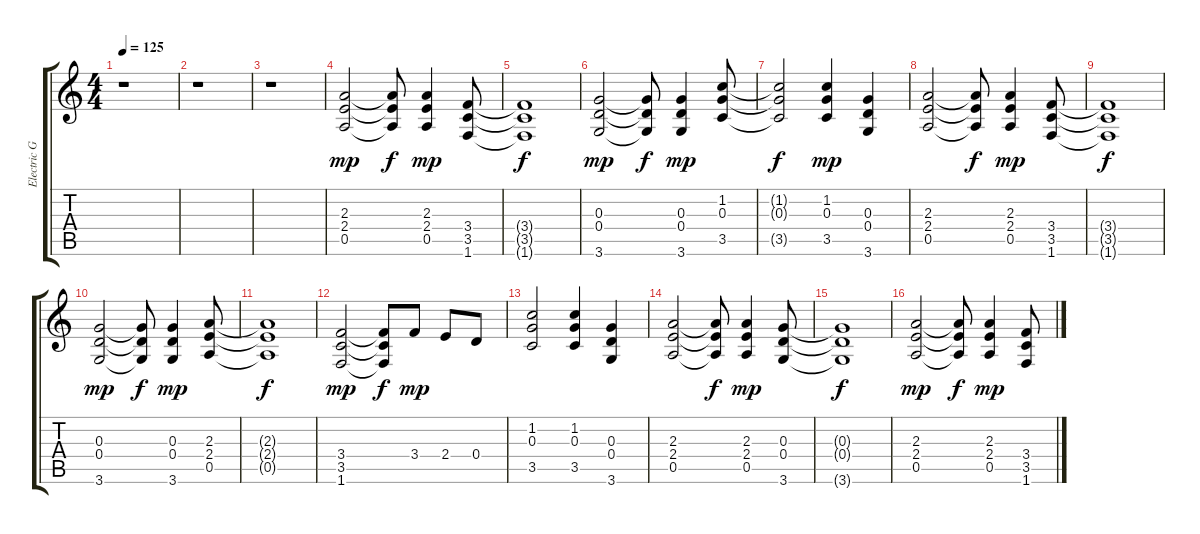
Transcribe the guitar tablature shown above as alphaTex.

\track ("Electric Guitar" "Electric G") {instrument distortionguitar}
\staff {score tabs}
\tuning (E4 B3 G3 D3 A2 E2) {hide}
\ts (4 4)
\tempo 125
\clef g2
\ks c
r.1{dy f} |
r.1 |
r.1 |
(2.3 2.4 0.5).2{dy mp} (2.3{t} 2.4{t} 0.5{t}).8{dy f} (2.3 2.4 0.5).4{dy mp} (3.4 3.5 1.6).8 |
(3.4{t} 3.5{t} 1.6{t}).1{dy f} |
(0.3 0.4 3.6).2{dy mp} (0.3{t} 0.4{t} 3.6{t}).8{dy f} (0.3 0.4 3.6).4{dy mp} (1.2 0.3 3.5).8 |
(1.2{t} 0.3{t} 3.5{t}).2{dy f} (1.2 0.3 3.5).4{dy mp} (0.3 0.4 3.6).4 |
(2.3 2.4 0.5).2 (2.3{t} 2.4{t} 0.5{t}).8{dy f} (2.3 2.4 0.5).4{dy mp} (3.4 3.5 1.6).8 |
(3.4{t} 3.5{t} 1.6{t}).1{dy f} |
(0.3 0.4 3.6).2{dy mp} (0.3{t} 0.4{t} 3.6{t}).8{dy f} (0.3 0.4 3.6).4{dy mp} (2.3 2.4 0.5).8 |
(2.3{t} 2.4{t} 0.5{t}).1{dy f} |
(3.4 3.5 1.6).2{dy mp} (3.4{t} 3.5{t} 1.6{t}).8{dy f} 3.4.8{dy mp} 2.4.8 0.4.8 |
(1.2 0.3 3.5).2 (1.2 0.3 3.5).4 (0.3 0.4 3.6).4 |
(2.3 2.4 0.5).2 (2.3{t} 2.4{t} 0.5{t}).8{dy f} (2.3 2.4 0.5).4{dy mp} (0.3 0.4 3.6).8 |
(0.3{t} 0.4{t} 3.6{t}).1{dy f} |
(2.3 2.4 0.5).2{dy mp} (2.3{t} 2.4{t} 0.5{t}).8{dy f} (2.3 2.4 0.5).4{dy mp} (3.4 3.5 1.6).8
